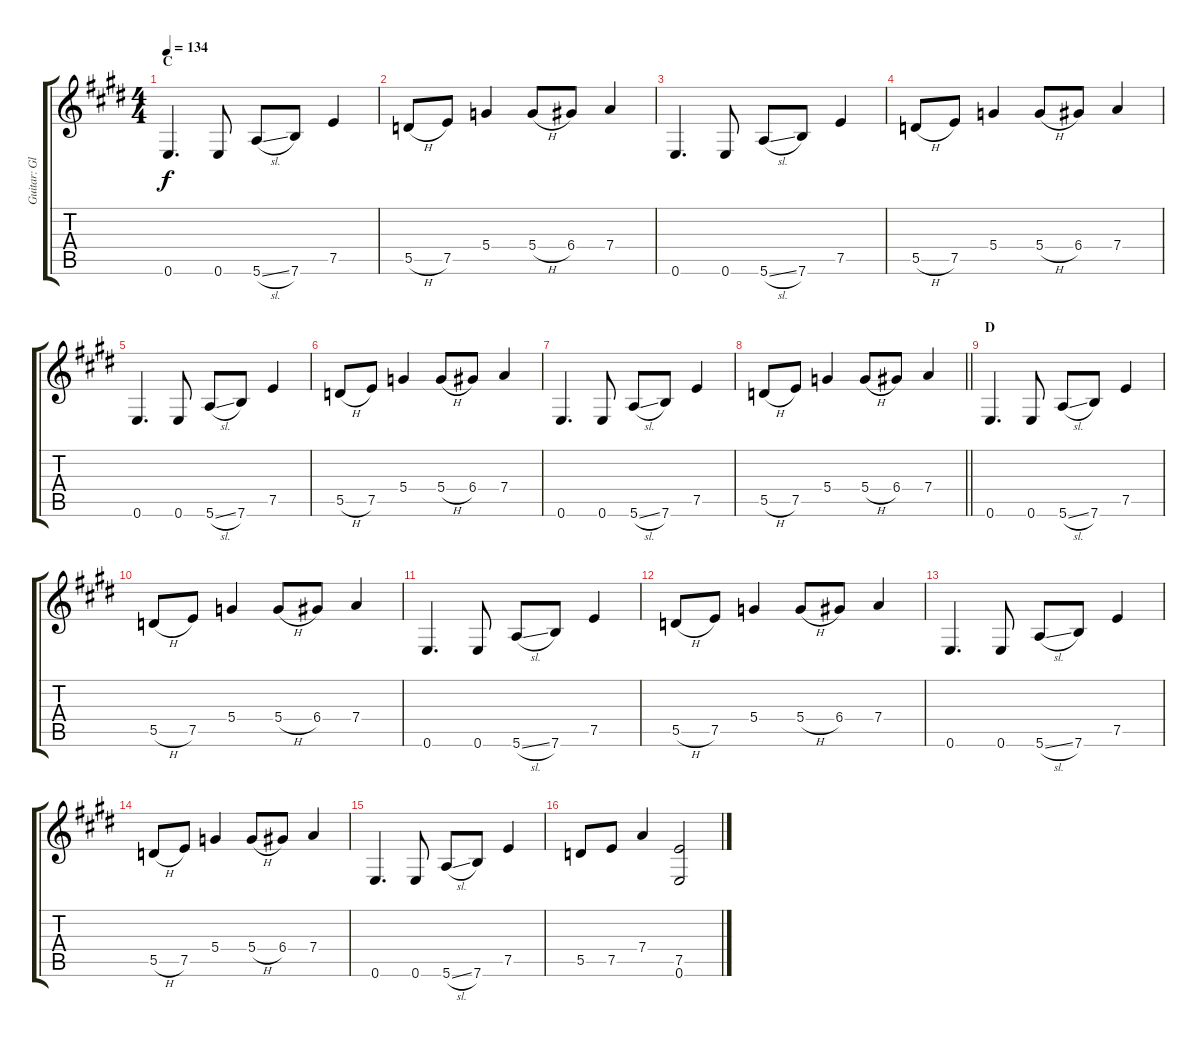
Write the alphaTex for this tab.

\track ("Guitar: Glenn" "Guitar: Gl") {instrument distortionguitar}
\staff {score tabs}
\tuning (E4 B3 G3 D3 A2 E2) {hide}
\ts (4 4)
\section ("" "C")
\tempo 134
\clef g2
\ks e
0.6.4{d dy f volume 13 instrument distortionguitar} 0.6.8 5.6{sl}.8 7.6.8 7.5.4 |
5.5{h}.8 7.5.8 5.4.4 5.4{h}.8 6.4.8 7.4.4 |
0.6.4{d} 0.6.8 5.6{sl}.8 7.6.8 7.5.4 |
5.5{h}.8 7.5.8 5.4.4 5.4{h}.8 6.4.8 7.4.4 |
0.6.4{d} 0.6.8 5.6{sl}.8 7.6.8 7.5.4 |
5.5{h}.8 7.5.8 5.4.4 5.4{h}.8 6.4.8 7.4.4 |
0.6.4{d} 0.6.8 5.6{sl}.8 7.6.8 7.5.4 |
\barLineRight lightlight
5.5{h}.8 7.5.8 5.4.4 5.4{h}.8 6.4.8 7.4.4 |
\section ("" "D")
0.6.4{d} 0.6.8 5.6{sl}.8 7.6.8 7.5.4 |
5.5{h}.8 7.5.8 5.4.4 5.4{h}.8 6.4.8 7.4.4 |
0.6.4{d} 0.6.8 5.6{sl}.8 7.6.8 7.5.4 |
5.5{h}.8 7.5.8 5.4.4 5.4{h}.8 6.4.8 7.4.4 |
0.6.4{d} 0.6.8 5.6{sl}.8 7.6.8 7.5.4 |
5.5{h}.8 7.5.8 5.4.4 5.4{h}.8 6.4.8 7.4.4 |
0.6.4{d} 0.6.8 5.6{sl}.8 7.6.8 7.5.4 |
5.5.8 7.5.8 7.4.4 (7.5 0.6).2
